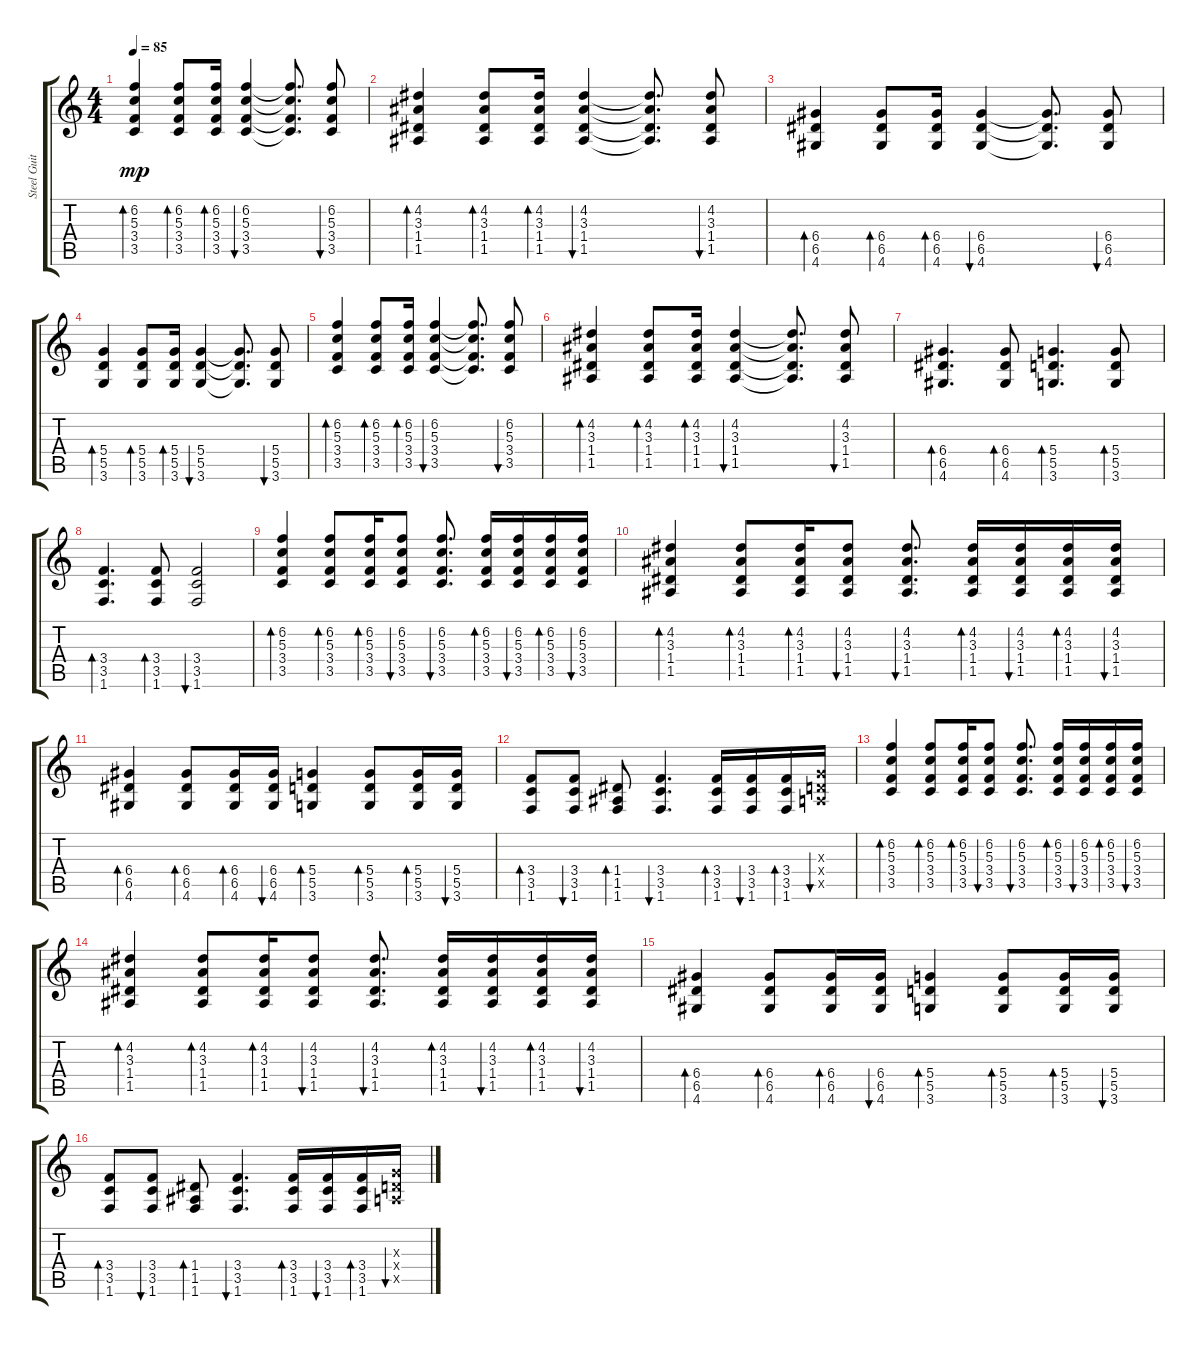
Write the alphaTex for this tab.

\track ("Steel Guitar" "Steel Guit") {instrument acousticguitarsteel}
\staff {score tabs}
\tuning (E4 B3 G3 D3 A2 E2) {hide}
\ts (4 4)
\tempo 85
\clef g2
\ks c
(6.2 5.3 3.4 3.5).4{bd 30 dy mp} (6.2 5.3 3.4 3.5).8{bd 30} (6.2 5.3 3.4 3.5).16{bd 30} (6.2 5.3 3.4 3.5).4{bu 30} (6.2{t} 5.3{t} 3.4{t} 3.5{t}).8{d} (6.2 5.3 3.4 3.5).8{bu 30} |
(4.2 3.3 1.4 1.5).4{bd 30} (4.2 3.3 1.4 1.5).8{bd 30} (4.2 3.3 1.4 1.5).16{bd 30} (4.2 3.3 1.4 1.5).4{bu 30} (4.2{t} 3.3{t} 1.4{t} 1.5{t}).8{d} (4.2 3.3 1.4 1.5).8{bu 30} |
(6.4 6.5 4.6).4{bd 30} (6.4 6.5 4.6).8{bd 30} (6.4 6.5 4.6).16{bd 30} (6.4 6.5 4.6).4{bu 30} (6.4{t} 6.5{t} 4.6{t}).8{d} (6.4 6.5 4.6).8{bu 30} |
(5.4 5.5 3.6).4{bd 30} (5.4 5.5 3.6).8{bd 30} (5.4 5.5 3.6).16{bd 30} (5.4 5.5 3.6).4{bu 30} (5.4{t} 5.5{t} 3.6{t}).8{d} (5.4 5.5 3.6).8{bu 30} |
(6.2 5.3 3.4 3.5).4{bd 30} (6.2 5.3 3.4 3.5).8{bd 30} (6.2 5.3 3.4 3.5).16{bd 30} (6.2 5.3 3.4 3.5).4{bu 30} (6.2{t} 5.3{t} 3.4{t} 3.5{t}).8{d} (6.2 5.3 3.4 3.5).8{bu 30} |
(4.2 3.3 1.4 1.5).4{bd 30} (4.2 3.3 1.4 1.5).8{bd 30} (4.2 3.3 1.4 1.5).16{bd 30} (4.2 3.3 1.4 1.5).4{bu 30} (4.2{t} 3.3{t} 1.4{t} 1.5{t}).8{d} (4.2 3.3 1.4 1.5).8{bu 30} |
(6.4 6.5 4.6).4{d bd 30} (6.4 6.5 4.6).8{bd 30} (5.4 5.5 3.6).4{d bd 30} (5.4 5.5 3.6).8{bd 30} |
(3.4 3.5 1.6).4{d bd 30} (3.4 3.5 1.6).8{bd 30} (3.4 3.5 1.6).2{bu 30} |
(6.2 5.3 3.4 3.5).4{bd 30} (6.2 5.3 3.4 3.5).8{bd 30} (6.2 5.3 3.4 3.5).16{bd 30} (6.2 5.3 3.4 3.5).8{bu 30} (6.2 5.3 3.4 3.5).8{d bu 30} (6.2 5.3 3.4 3.5).16{bd 30} (6.2 5.3 3.4 3.5).16{bu 30} (6.2 5.3 3.4 3.5).16{bd 30} (6.2 5.3 3.4 3.5).16{bu 30} |
(4.2 3.3 1.4 1.5).4{bd 30} (4.2 3.3 1.4 1.5).8{bd 30} (4.2 3.3 1.4 1.5).16{bd 30} (4.2 3.3 1.4 1.5).8{bu 30} (4.2 3.3 1.4 1.5).8{d bu 30} (4.2 3.3 1.4 1.5).16{bd 30} (4.2 3.3 1.4 1.5).16{bu 30} (4.2 3.3 1.4 1.5).16{bd 30} (4.2 3.3 1.4 1.5).16{bu 30} |
(6.4 6.5 4.6).4{bd 30} (6.4 6.5 4.6).8{bd 30} (6.4 6.5 4.6).16{bd 30} (6.4 6.5 4.6).16{bu 30} (5.4 5.5 3.6).4{bd 30} (5.4 5.5 3.6).8{bd 30} (5.4 5.5 3.6).16{bd 30} (5.4 5.5 3.6).16{bu 30} |
(3.4 3.5 1.6).8{bd 30} (3.4 3.5 1.6).8{bu 30} (1.4 1.5 1.6).8{bd 30} (3.4 3.5 1.6).4{d bu 30} (3.4 3.5 1.6).16{bd 30} (3.4 3.5 1.6).16{bu 30} (3.4 3.5 1.6).16{bd 30} (0.3{x} 0.4{x} 0.5{x}).16{bu 30} |
(6.2 5.3 3.4 3.5).4{bd 30} (6.2 5.3 3.4 3.5).8{bd 30} (6.2 5.3 3.4 3.5).16{bd 30} (6.2 5.3 3.4 3.5).8{bu 30} (6.2 5.3 3.4 3.5).8{d bu 30} (6.2 5.3 3.4 3.5).16{bd 30} (6.2 5.3 3.4 3.5).16{bu 30} (6.2 5.3 3.4 3.5).16{bd 30} (6.2 5.3 3.4 3.5).16{bu 30} |
(4.2 3.3 1.4 1.5).4{bd 30} (4.2 3.3 1.4 1.5).8{bd 30} (4.2 3.3 1.4 1.5).16{bd 30} (4.2 3.3 1.4 1.5).8{bu 30} (4.2 3.3 1.4 1.5).8{d bu 30} (4.2 3.3 1.4 1.5).16{bd 30} (4.2 3.3 1.4 1.5).16{bu 30} (4.2 3.3 1.4 1.5).16{bd 30} (4.2 3.3 1.4 1.5).16{bu 30} |
(6.4 6.5 4.6).4{bd 30} (6.4 6.5 4.6).8{bd 30} (6.4 6.5 4.6).16{bd 30} (6.4 6.5 4.6).16{bu 30} (5.4 5.5 3.6).4{bd 30} (5.4 5.5 3.6).8{bd 30} (5.4 5.5 3.6).16{bd 30} (5.4 5.5 3.6).16{bu 30} |
(3.4 3.5 1.6).8{bd 30} (3.4 3.5 1.6).8{bu 30} (1.4 1.5 1.6).8{bd 30} (3.4 3.5 1.6).4{d bu 30} (3.4 3.5 1.6).16{bd 30} (3.4 3.5 1.6).16{bu 30} (3.4 3.5 1.6).16{bd 30} (0.3{x} 0.4{x} 0.5{x}).16{bu 30}
